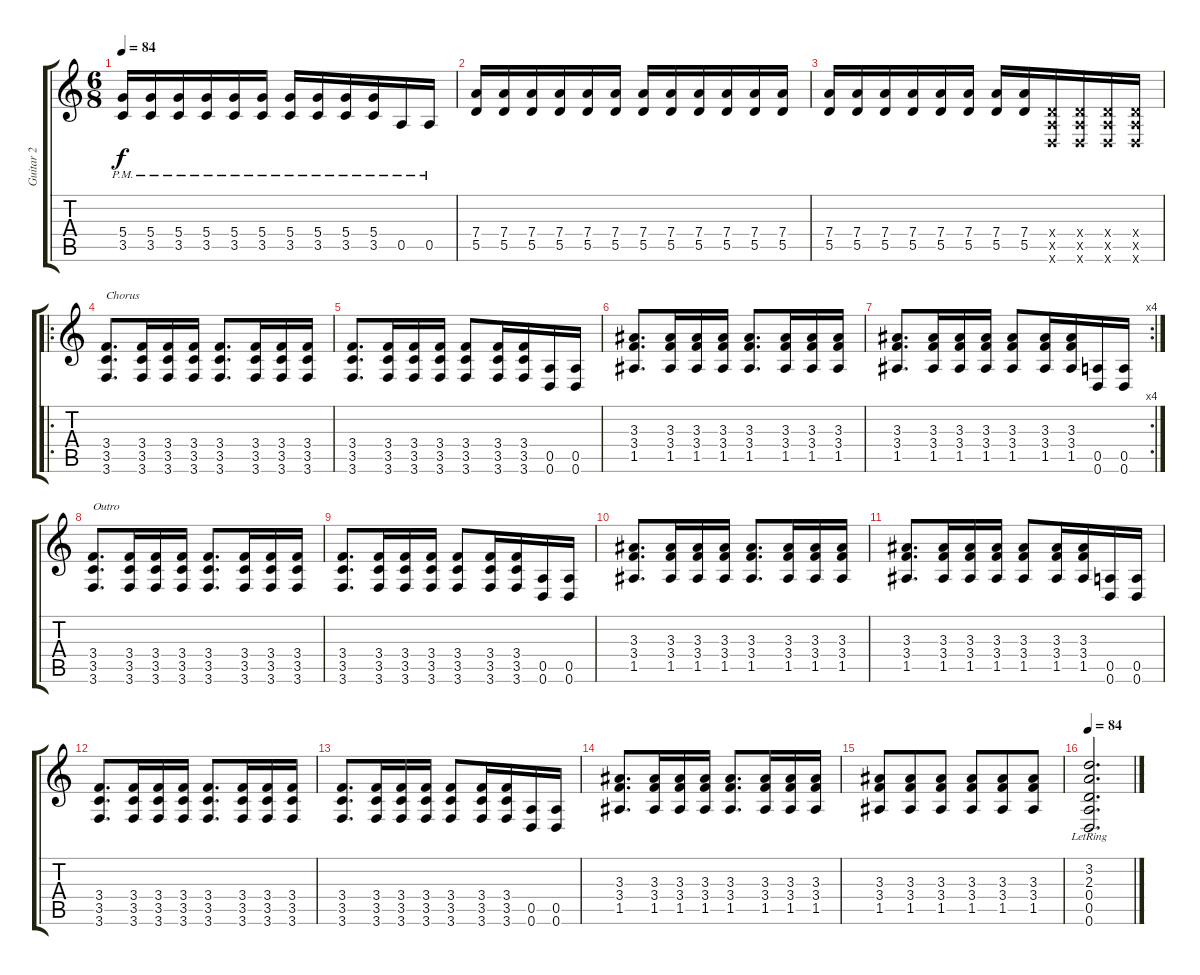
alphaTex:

\track ("Guitar 2" "Guitar 2") {instrument distortionguitar}
\staff {score tabs}
\tuning (E4 B3 G3 D3 A2 D2) {hide}
\ts (6 8)
\tempo 84
\clef g2
\ks c
(5.4{pm} 3.5{pm}).16{dy f} (5.4{pm} 3.5{pm}).16 (5.4{pm} 3.5{pm}).16 (5.4{pm} 3.5{pm}).16 (5.4{pm} 3.5{pm}).16 (5.4{pm} 3.5{pm}).16 (5.4{pm} 3.5{pm}).16 (5.4{pm} 3.5{pm}).16 (5.4{pm} 3.5{pm}).16 (5.4{pm} 3.5{pm}).16 0.5{pm}.16 0.5{pm}.16 |
(7.4 5.5).16 (7.4 5.5).16 (7.4 5.5).16 (7.4 5.5).16 (7.4 5.5).16 (7.4 5.5).16 (7.4 5.5).16 (7.4 5.5).16 (7.4 5.5).16 (7.4 5.5).16 (7.4 5.5).16 (7.4 5.5).16 |
(7.4 5.5).16 (7.4 5.5).16 (7.4 5.5).16 (7.4 5.5).16 (7.4 5.5).16 (7.4 5.5).16 (7.4 5.5).16 (7.4 5.5).16 (0.4{x} 0.5{x} 0.6{x}).16 (0.4{x} 0.5{x} 0.6{x}).16 (0.4{x} 0.5{x} 0.6{x}).16 (0.4{x} 0.5{x} 0.6{x}).16 |
\ro
(3.4 3.5 3.6).8{d txt "Chorus"} (3.4 3.5 3.6).16 (3.4 3.5 3.6).16 (3.4 3.5 3.6).16 (3.4 3.5 3.6).8{d} (3.4 3.5 3.6).16 (3.4 3.5 3.6).16 (3.4 3.5 3.6).16 |
(3.4 3.5 3.6).8{d} (3.4 3.5 3.6).16 (3.4 3.5 3.6).16 (3.4 3.5 3.6).16 (3.4 3.5 3.6).8 (3.4 3.5 3.6).16 (3.4 3.5 3.6).16 (0.5 0.6).16 (0.5 0.6).16 |
(3.3 3.4 1.5).8{d} (3.3 3.4 1.5).16 (3.3 3.4 1.5).16 (3.3 3.4 1.5).16 (3.3 3.4 1.5).8{d} (3.3 3.4 1.5).16 (3.3 3.4 1.5).16 (3.3 3.4 1.5).16 |
\rc 4
(3.3 3.4 1.5).8{d} (3.3 3.4 1.5).16 (3.3 3.4 1.5).16 (3.3 3.4 1.5).16 (3.3 3.4 1.5).8 (3.3 3.4 1.5).16 (3.3 3.4 1.5).16 (0.5 0.6).16 (0.5 0.6).16 |
(3.4 3.5 3.6).8{d txt "Outro"} (3.4 3.5 3.6).16 (3.4 3.5 3.6).16 (3.4 3.5 3.6).16 (3.4 3.5 3.6).8{d} (3.4 3.5 3.6).16 (3.4 3.5 3.6).16 (3.4 3.5 3.6).16 |
(3.4 3.5 3.6).8{d} (3.4 3.5 3.6).16 (3.4 3.5 3.6).16 (3.4 3.5 3.6).16 (3.4 3.5 3.6).8 (3.4 3.5 3.6).16 (3.4 3.5 3.6).16 (0.5 0.6).16 (0.5 0.6).16 |
(3.3 3.4 1.5).8{d} (3.3 3.4 1.5).16 (3.3 3.4 1.5).16 (3.3 3.4 1.5).16 (3.3 3.4 1.5).8{d} (3.3 3.4 1.5).16 (3.3 3.4 1.5).16 (3.3 3.4 1.5).16 |
(3.3 3.4 1.5).8{d} (3.3 3.4 1.5).16 (3.3 3.4 1.5).16 (3.3 3.4 1.5).16 (3.3 3.4 1.5).8 (3.3 3.4 1.5).16 (3.3 3.4 1.5).16 (0.5 0.6).16 (0.5 0.6).16 |
(3.4 3.5 3.6).8{d} (3.4 3.5 3.6).16 (3.4 3.5 3.6).16 (3.4 3.5 3.6).16 (3.4 3.5 3.6).8{d} (3.4 3.5 3.6).16 (3.4 3.5 3.6).16 (3.4 3.5 3.6).16 |
(3.4 3.5 3.6).8{d} (3.4 3.5 3.6).16 (3.4 3.5 3.6).16 (3.4 3.5 3.6).16 (3.4 3.5 3.6).8 (3.4 3.5 3.6).16 (3.4 3.5 3.6).16 (0.5 0.6).16 (0.5 0.6).16 |
(3.3 3.4 1.5).8{d} (3.3 3.4 1.5).16 (3.3 3.4 1.5).16 (3.3 3.4 1.5).16 (3.3 3.4 1.5).8{d} (3.3 3.4 1.5).16 (3.3 3.4 1.5).16 (3.3 3.4 1.5).16 |
(3.3 3.4 1.5).8 (3.3 3.4 1.5).8 (3.3 3.4 1.5).8 (3.3 3.4 1.5).8 (3.3 3.4 1.5).8 (3.3 3.4 1.5).8 |
\tempo 84
(3.2{lr} 2.3{lr} 0.4{lr} 0.5{lr} 0.6{lr}).2{d}
